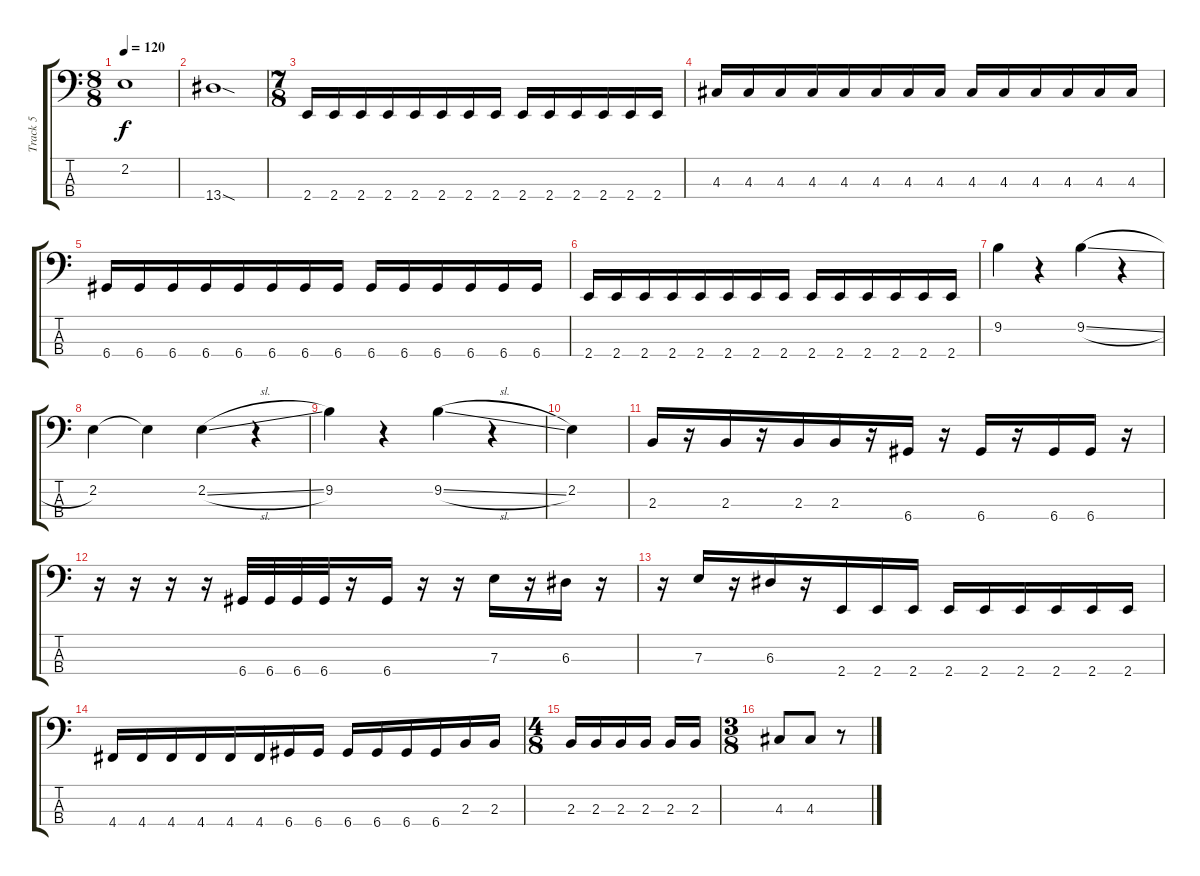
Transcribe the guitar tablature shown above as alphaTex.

\track ("Track 5" "Track 5") {instrument electricbassfinger}
\staff {score tabs}
\tuning (G2 D2 A1 D1) {hide}
\ts (8 8)
\tempo 120
\clef f4
\ks c
2.2.1{dy f} |
13.4{sod}.1 |
\ts (7 8)
2.4.16 2.4.16 2.4.16 2.4.16 2.4.16 2.4.16 2.4.16 2.4.16 2.4.16 2.4.16 2.4.16 2.4.16 2.4.16 2.4.16 |
4.3.16 4.3.16 4.3.16 4.3.16 4.3.16 4.3.16 4.3.16 4.3.16 4.3.16 4.3.16 4.3.16 4.3.16 4.3.16 4.3.16 |
6.4.16 6.4.16 6.4.16 6.4.16 6.4.16 6.4.16 6.4.16 6.4.16 6.4.16 6.4.16 6.4.16 6.4.16 6.4.16 6.4.16 |
2.4.16 2.4.16 2.4.16 2.4.16 2.4.16 2.4.16 2.4.16 2.4.16 2.4.16 2.4.16 2.4.16 2.4.16 2.4.16 2.4.16 |
9.2.4 r.4 9.2{sl}.4 r.4 |
2.2.4 2.2{t}.4 2.2{sl}.4 r.4 |
9.2.4 r.4 9.2{sl}.4 r.4 |
2.2.4 |
2.3.16 r.16 2.3.16 r.16 2.3.16 2.3.16 r.16 6.4.16 r.16 6.4.16 r.16 6.4.16 6.4.16 r.16 |
r.16 r.16 r.16 r.16 6.4.32 6.4.32 6.4.32 6.4.32 r.16 6.4.16 r.16 r.16 7.3.16 r.16 6.3.16 r.16 |
r.16 7.3.16 r.16 6.3.16 r.16 2.4.16 2.4.16 2.4.16 2.4.16 2.4.16 2.4.16 2.4.16 2.4.16 2.4.16 |
4.4.16 4.4.16 4.4.16 4.4.16 4.4.16 4.4.16 6.4.16 6.4.16 6.4.16 6.4.16 6.4.16 6.4.16 2.3.16 2.3.16 |
\ts (4 8)
2.3.16 2.3.16 2.3.16 2.3.16 2.3.16 2.3.16 |
\ts (3 8)
4.3.8 4.3.8 r.8
